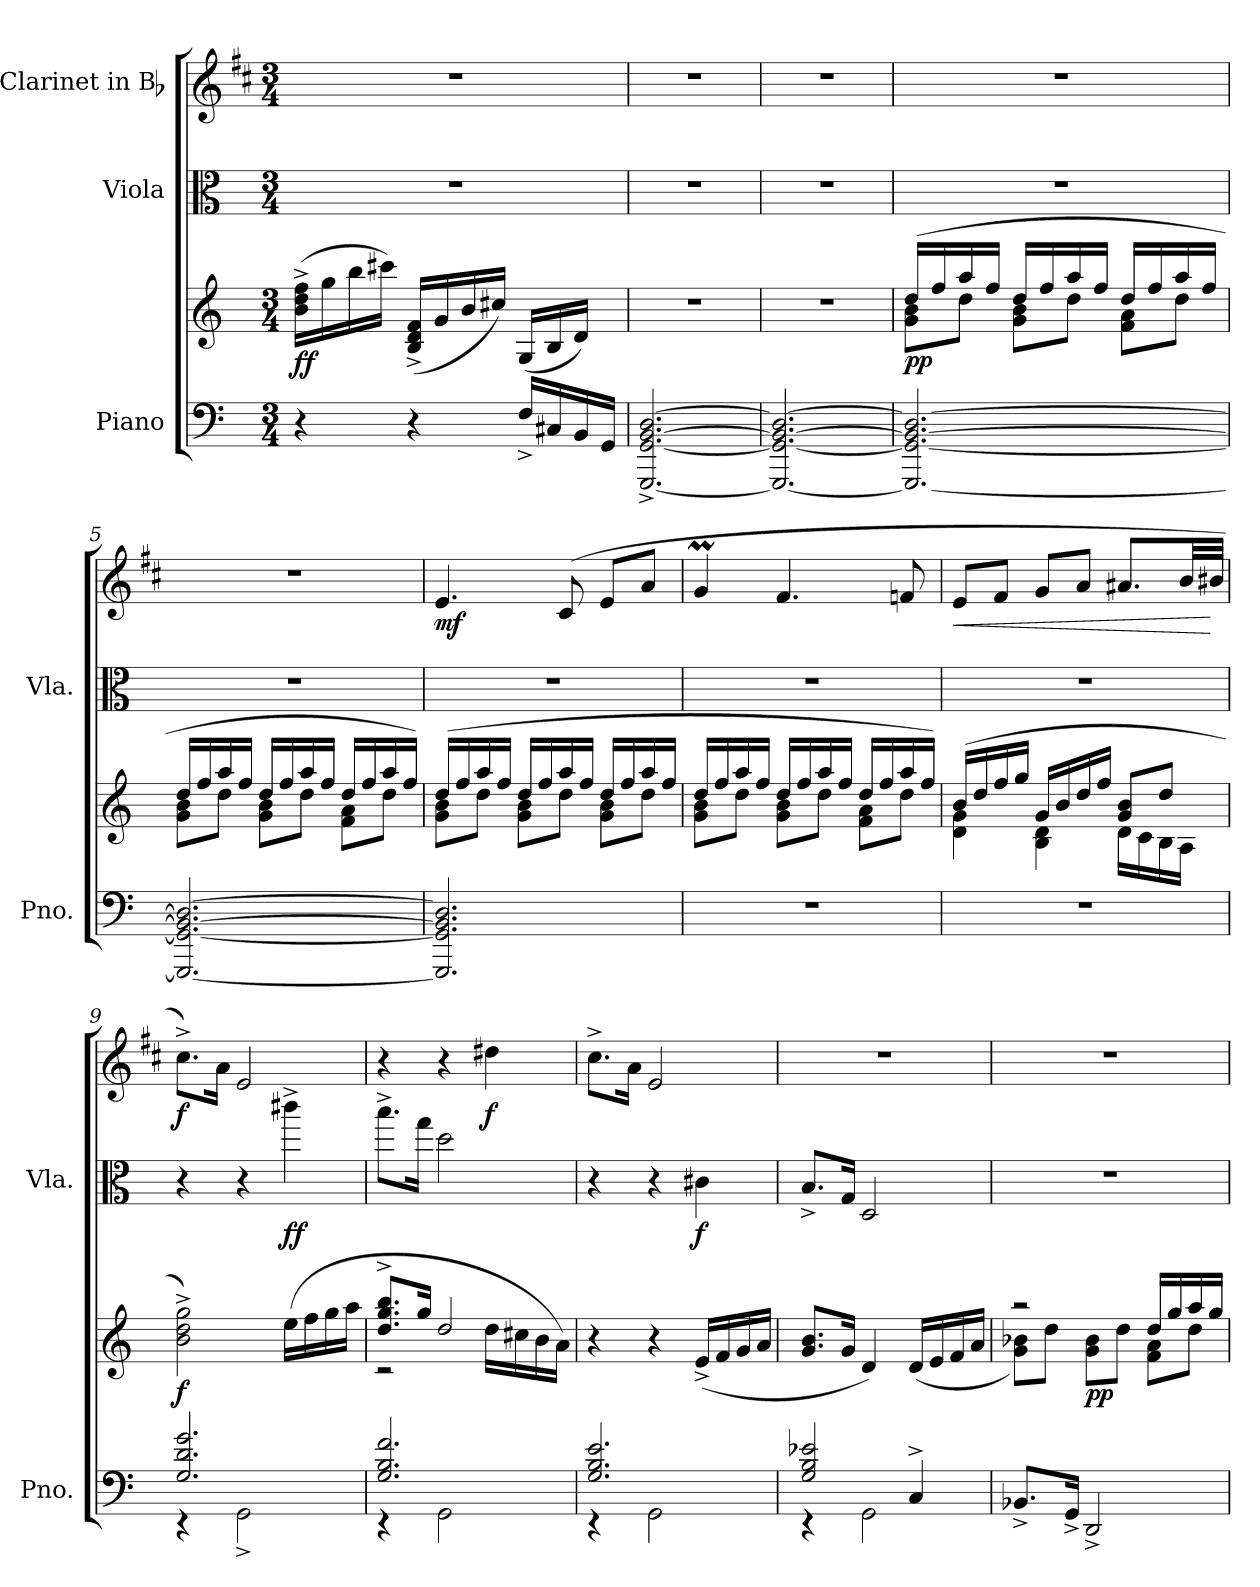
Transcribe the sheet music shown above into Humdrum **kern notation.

**kern	**kern	**dynam	**kern	**dynam	**kern	**dynam
*part3	*part3	*part3	*part2	*part2	*part1	*part1
*staff4	*staff3	*staff3/4	*staff2	*staff2	*staff1	*staff1
*I"Piano	*	*	*I"Viola	*	*I"Clarinet in Bb	*
*I'Pno.	*	*	*I'Vla.	*	*	*
*clefF4	*clefG2	*	*clefC3	*	*clefG2	*
*	*	*	*	*	*ITrd1c2	*
*k[]	*k[]	*	*k[]	*	*k[]	*
*C:	*C:	*	*C:	*	*C:	*
*M3/4	*M3/4	*	*M3/4	*	*M3/4	*
*MM100	*MM100	*	*MM100	*	*MM100	*
=1	=1	=1	=1	=1	=1	=1
!	!	!LO:DY:b	!	!	!	!
4r	(>16b\^> 16dd\^> 16ff\^>LL	ff	2.r	.	2.r	.
.	16gg\	.	.	.	.	.
.	16bb\	.	.	.	.	.
.	16ccc#X\JJ)	.	.	.	.	.
4r	(<16B/^< 16d/^< 16f/^<LL	.	.	.	.	.
.	16g/	.	.	.	.	.
.	16b/	.	.	.	.	.
.	16cc#X/JJ)	.	.	.	.	.
16F^</LL	(<16G/LL	.	.	.	.	.
16C#X/	16B/	.	.	.	.	.
16BB/	16d/JJ)	.	.	.	.	.
16GG/JJ	16ryy	.	.	.	.	.
=2	=2	=2	=2	=2	=2	=2
[2.GGG/^< [2.GG/^< [2.BB/^< [2.D/^<	2.r	.	2.r	.	2.r	.
=3	=3	=3	=3	=3	=3	=3
2.GGG/_ 2.GG/_ 2.BB/_ 2.D/_	2.r	.	2.r	.	2.r	.
=4	=4	=4	=4	=4	=4	=4
*	*^	*	*	*	*	*
!	!	!	!LO:DY:b	!	!	!	!
2.GGG/_ 2.GG/_ 2.BB/_ 2.D/_	(>16dd/LL	8g\ 8b\L	pp	2.r	.	2.r	.
.	16ff/	.	.	.	.	.	.
.	16aa/	8dd\J	.	.	.	.	.
.	16ff/JJ	.	.	.	.	.	.
.	16dd/LL	8g\ 8b\L	.	.	.	.	.
.	16ff/	.	.	.	.	.	.
.	16aa/	8dd\J	.	.	.	.	.
.	16ff/JJ	.	.	.	.	.	.
.	16dd/LL	8f\ 8a\L	.	.	.	.	.
.	16ff/	.	.	.	.	.	.
.	16aa/	8dd\J	.	.	.	.	.
.	16ff/JJ	.	.	.	.	.	.
!!LO:LB:g=z
=5	=5	=5	=5	=5	=5	=5	=5
2.GGG/_ 2.GG/_ 2.BB/_ 2.D/_	16dd/LL	8g\ 8b\L	.	2.r	.	2.r	.
.	16ff/	.	.	.	.	.	.
.	16aa/	8dd\J	.	.	.	.	.
.	16ff/JJ	.	.	.	.	.	.
.	16dd/LL	8g\ 8b\L	.	.	.	.	.
.	16ff/	.	.	.	.	.	.
.	16aa/	8dd\J	.	.	.	.	.
.	16ff/JJ	.	.	.	.	.	.
.	16dd/LL	8f\ 8a\L	.	.	.	.	.
.	16ff/	.	.	.	.	.	.
.	16aa/	8dd\J	.	.	.	.	.
.	16ff/JJ)	.	.	.	.	.	.
=6	=6	=6	=6	=6	=6	=6	=6
!	!	!	!	!	!	!	!LO:DY:b
2.GGG/] 2.GG/] 2.BB/] 2.D/]	(>16dd/LL	8g\ 8b\L	.	2.r	.	4.d/	mf
.	16ff/	.	.	.	.	.	.
.	16aa/	8dd\J	.	.	.	.	.
.	16ff/JJ	.	.	.	.	.	.
.	16dd/LL	8g\ 8b\L	.	.	.	.	.
.	16ff/	.	.	.	.	.	.
.	16aa/	8dd\J	.	.	.	(8B/	.
.	16ff/JJ	.	.	.	.	.	.
.	16dd/LL	8g\ 8b\L	.	.	.	8d/L	.
.	16ff/	.	.	.	.	.	.
.	16aa/	8dd\J	.	.	.	8g/J	.
.	16ff/JJ	.	.	.	.	.	.
=7	=7	=7	=7	=7	=7	=7	=7
2.r	16dd/LL	8g\ 8b\L	.	2.r	.	4fM/	.
.	16ff/	.	.	.	.	.	.
.	16aa/	8dd\J	.	.	.	.	.
.	16ff/JJ	.	.	.	.	.	.
.	16dd/LL	8g\ 8b\L	.	.	.	4.e/	.
.	16ff/	.	.	.	.	.	.
.	16aa/	8dd\J	.	.	.	.	.
.	16ff/JJ	.	.	.	.	.	.
.	16dd/LL	8f\ 8a\L	.	.	.	.	.
.	16ff/	.	.	.	.	.	.
.	16aa/	8dd\J	.	.	.	8e-X/	.
.	16ff/JJ)	.	.	.	.	.	.
!!LO:PB:g=z
=8	=8	=8	=8	=8	=8	=8	=8
!	!	!	!	!	!	!	!LO:HP:b
2.r	(>16b/LL	4d\ 4g\	.	2.r	.	8d/L	<
.	16dd/	.	.	.	.	.	.
.	16ff/	.	.	.	.	8e/J	.
.	16gg/JJ	.	.	.	.	.	.
.	16g/LL	4B\ 4d\	.	.	.	8f/L	.
.	16b/	.	.	.	.	.	.
.	16dd/	.	.	.	.	8g/J	.
.	16ff/JJ	.	.	.	.	.	.
.	8g/ 8b/L	16d\LL	.	.	.	8.g#X/L	.
.	.	16c\	.	.	.	.	.
.	8dd/J	16B\	.	.	.	.	.
.	.	16A\JJ	.	.	.	32a/LL	.
.	.	.	.	.	.	32a#X/JJJ	[
*	*v	*v	*	*	*	*	*
=9	=9	=9	=9	=9	=9	=9
*^	*	*	*	*	*	*
!	!	!	!LO:DY:b	!	!	!	!LO:DY:b
2.G/ 2.d/ 2.g/	4rEE	2b\^> 2dd\^> 2gg\^>)	f	4r	.	8.b^>\L)	f
.	.	.	.	.	.	16g\Jk	.
.	2GG^<\	.	.	4r	.	2d/	.
!	!	!	!	!	!LO:DY:b	!	!
.	.	(<16ee\LL	.	4ccc#X^>\	ff	.	.
.	.	16ff\	.	.	.	.	.
.	.	16gg\	.	.	.	.	.
.	.	16aa\JJ	.	.	.	.	.
=10	=10	=10	=10	=10	=10	=10	=10
*	*	*^	*	*	*	*	*
2.G/ 2.B/ 2.f/	4rEE	8.dd/^> 8.gg/^> 8.bb/^>L	2rc	.	8.bb^>\L	.	4r	.
.	.	16gg/Jk	.	.	16gg\Jk	.	.	.
.	2GG\	2dd/	.	.	2dd\	.	4r	.
!	!	!	!	!	!	!	!	!LO:DY:b
.	.	.	16dd\LL	.	.	.	4cc#X\	f
.	.	.	16cc#X\	.	.	.	.	.
.	.	.	16b\	.	.	.	.	.
.	.	.	16a\JJ)	.	.	.	.	.
*	*	*v	*v	*	*	*	*	*
=11	=11	=11	=11	=11	=11	=11	=11
2.G/ 2.B/ 2.e/	4rEE	4r	.	4r	.	8.b^>\L	.
.	.	.	.	.	.	16g\Jk	.
.	2GG\	4r	.	4r	.	2d/	.
!	!	!	!	!	!LO:DY:b	!	!
.	.	(<16e^</LL	.	4c#X\	f	.	.
.	.	16f/	.	.	.	.	.
.	.	16g/	.	.	.	.	.
.	.	16a/JJ	.	.	.	.	.
!!LO:LB:g=z
=12	=12	=12	=12	=12	=12	=12	=12
2G/ 2B/ 2e-X/	4rEE	8.g/ 8.b/L	.	8.B^</L	.	2.r	.
.	.	16g/Jk	.	16G/Jk	.	.	.
.	2GG\	4d/)	.	2D/	.	.	.
4C^>/	.	(<16d/LL	.	.	.	.	.
.	.	16e/	.	.	.	.	.
.	.	16f/	.	.	.	.	.
.	.	16a/JJ	.	.	.	.	.
*v	*v	*	*	*	*	*	*
=13	=13	=13	=13	=13	=13	=13
*	*^	*	*	*	*	*
8.BB-X^</L	2raa	8g\ 8b-X\L)	.	2.r	.	2.r	.
.	.	8dd\J	.	.	.	.	.
16GG^</Jk	.	.	.	.	.	.	.
!	!	!	!LO:DY:b	!	!	!	!
2DD^</	.	8g\ 8b-\L	pp	.	.	.	.
.	.	8dd\J	.	.	.	.	.
.	16dd/LL	8f\ 8a\L	.	.	.	.	.
.	16gg/	.	.	.	.	.	.
.	16aa/	8dd\J	.	.	.	.	.
.	16gg/JJ	.	.	.	.	.	.
*	*v	*v	*	*	*	*	*
=	=	=	=	=	=	=
*-	*-	*-	*-	*-	*-	*-
